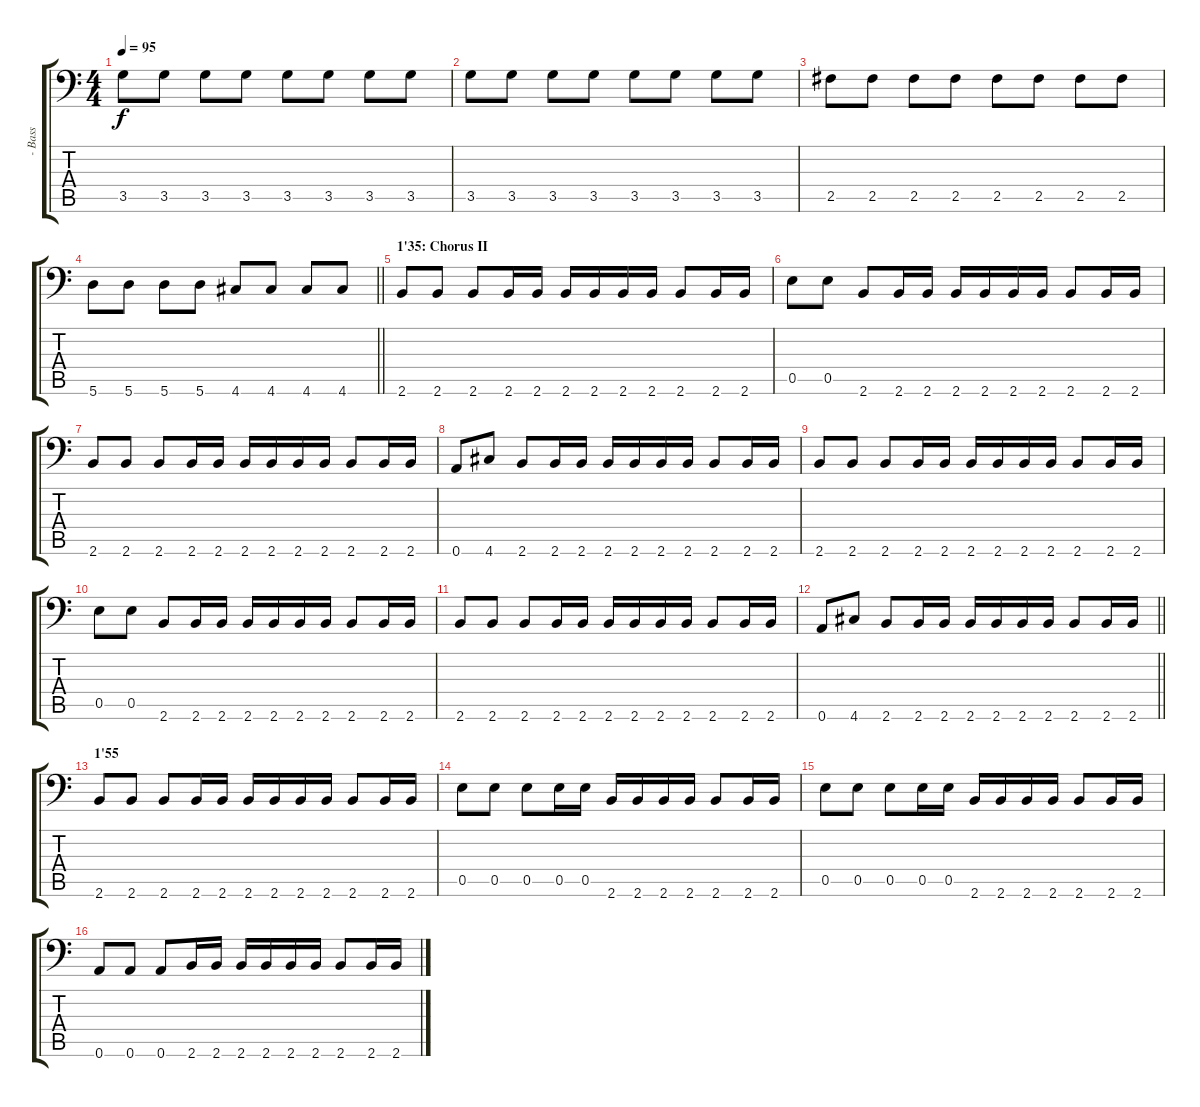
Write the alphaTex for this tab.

\track ("- Bass" "- Bass") {instrument electricbassfinger}
\staff {score tabs}
\tuning (B3 Gb3 D3 A2 E2 A1) {hide}
\ts (4 4)
\tempo 95
\clef f4
\ks c
3.5.8{dy f} 3.5.8 3.5.8 3.5.8 3.5.8 3.5.8 3.5.8 3.5.8 |
3.5.8 3.5.8 3.5.8 3.5.8 3.5.8 3.5.8 3.5.8 3.5.8 |
2.5.8 2.5.8 2.5.8 2.5.8 2.5.8 2.5.8 2.5.8 2.5.8 |
\barLineRight lightlight
5.6.8 5.6.8 5.6.8 5.6.8 4.6.8 4.6.8 4.6.8 4.6.8 |
\section ("" "1'35: Chorus II")
2.6.8 2.6.8 2.6.8 2.6.16 2.6.16 2.6.16 2.6.16 2.6.16 2.6.16 2.6.8 2.6.16 2.6.16 |
0.5.8 0.5.8 2.6.8 2.6.16 2.6.16 2.6.16 2.6.16 2.6.16 2.6.16 2.6.8 2.6.16 2.6.16 |
2.6.8 2.6.8 2.6.8 2.6.16 2.6.16 2.6.16 2.6.16 2.6.16 2.6.16 2.6.8 2.6.16 2.6.16 |
0.6.8 4.6.8 2.6.8 2.6.16 2.6.16 2.6.16 2.6.16 2.6.16 2.6.16 2.6.8 2.6.16 2.6.16 |
2.6.8 2.6.8 2.6.8 2.6.16 2.6.16 2.6.16 2.6.16 2.6.16 2.6.16 2.6.8 2.6.16 2.6.16 |
0.5.8 0.5.8 2.6.8 2.6.16 2.6.16 2.6.16 2.6.16 2.6.16 2.6.16 2.6.8 2.6.16 2.6.16 |
2.6.8 2.6.8 2.6.8 2.6.16 2.6.16 2.6.16 2.6.16 2.6.16 2.6.16 2.6.8 2.6.16 2.6.16 |
\barLineRight lightlight
0.6.8 4.6.8 2.6.8 2.6.16 2.6.16 2.6.16 2.6.16 2.6.16 2.6.16 2.6.8 2.6.16 2.6.16 |
\section ("" "1'55")
2.6.8 2.6.8 2.6.8 2.6.16 2.6.16 2.6.16 2.6.16 2.6.16 2.6.16 2.6.8 2.6.16 2.6.16 |
0.5.8 0.5.8 0.5.8 0.5.16 0.5.16 2.6.16 2.6.16 2.6.16 2.6.16 2.6.8 2.6.16 2.6.16 |
0.5.8 0.5.8 0.5.8 0.5.16 0.5.16 2.6.16 2.6.16 2.6.16 2.6.16 2.6.8 2.6.16 2.6.16 |
0.6.8 0.6.8 0.6.8 2.6.16 2.6.16 2.6.16 2.6.16 2.6.16 2.6.16 2.6.8 2.6.16 2.6.16
